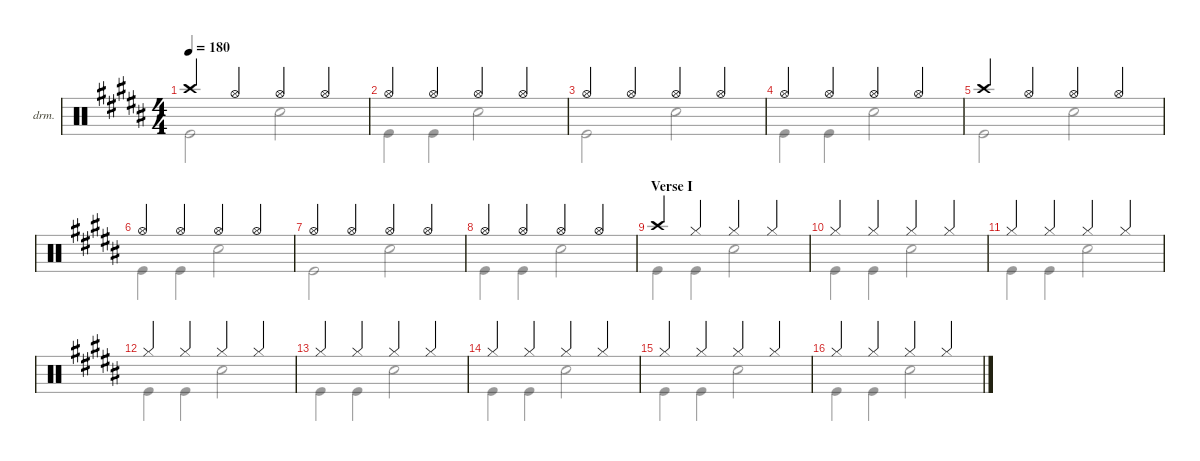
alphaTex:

\defaultSystemsLayout 4
\hideDynamics
\bracketExtendMode nobrackets
\firstSystemTrackNameOrientation horizontal
\otherSystemsTrackNameOrientation horizontal
\track ("Drums" "drm.") {instrument percussion}
\staff {score}
\articulation defaults
\voice
\ts (4 4)
\tempo 180
\clef neutral
\ks b "Crash high (hit)".4{dy mf} "Hi-Hat (open)".4 "Hi-Hat (open)".4 "Hi-Hat (open)".4
|
"Hi-Hat (open)".4 "Hi-Hat (open)".4 "Hi-Hat (open)".4 "Hi-Hat (open)".4 |
"Hi-Hat (open)".4 "Hi-Hat (open)".4 "Hi-Hat (open)".4 "Hi-Hat (open)".4 |
"Hi-Hat (open)".4 "Hi-Hat (open)".4 "Hi-Hat (open)".4 "Hi-Hat (open)".4 |
"Crash high (hit)".4 "Hi-Hat (open)".4 "Hi-Hat (open)".4 "Hi-Hat (open)".4 |
"Hi-Hat (open)".4 "Hi-Hat (open)".4 "Hi-Hat (open)".4 "Hi-Hat (open)".4 |
"Hi-Hat (open)".4 "Hi-Hat (open)".4 "Hi-Hat (open)".4 "Hi-Hat (open)".4 |
"Hi-Hat (open)".4 "Hi-Hat (open)".4 "Hi-Hat (open)".4 "Hi-Hat (open)".4 |
\section ("" "Verse I")
"Crash high (hit)".4 "Hi-Hat (closed)".4 "Hi-Hat (closed)".4 "Hi-Hat (closed)".4 |
"Hi-Hat (closed)".4 "Hi-Hat (closed)".4 "Hi-Hat (closed)".4 "Hi-Hat (closed)".4 |
"Hi-Hat (closed)".4 "Hi-Hat (closed)".4 "Hi-Hat (closed)".4 "Hi-Hat (closed)".4 |
"Hi-Hat (closed)".4 "Hi-Hat (closed)".4 "Hi-Hat (closed)".4 "Hi-Hat (closed)".4 |
"Hi-Hat (closed)".4 "Hi-Hat (closed)".4 "Hi-Hat (closed)".4 "Hi-Hat (closed)".4 |
"Hi-Hat (closed)".4 "Hi-Hat (closed)".4 "Hi-Hat (closed)".4 "Hi-Hat (closed)".4 |
"Hi-Hat (closed)".4 "Hi-Hat (closed)".4 "Hi-Hat (closed)".4 "Hi-Hat (closed)".4 |
"Hi-Hat (closed)".4 "Hi-Hat (closed)".4 "Hi-Hat (closed)".4 "Hi-Hat (closed)".4
\voice
\clef neutral
\ottava regular
\simile none
\ks b "Kick (hit)".2{dy mf} "Snare (hit) 2".2
|
"Kick (hit)".4 "Kick (hit)".4 "Snare (hit) 2".2 |
"Kick (hit)".2 "Snare (hit) 2".2 |
"Kick (hit)".4 "Kick (hit)".4 "Snare (hit) 2".2 |
"Kick (hit)".2 "Snare (hit) 2".2 |
"Kick (hit)".4 "Kick (hit)".4 "Snare (hit) 2".2 |
"Kick (hit)".2 "Snare (hit) 2".2 |
"Kick (hit)".4 "Kick (hit)".4 "Snare (hit) 2".2 |
"Kick (hit)".4 "Kick (hit)".4 "Snare (hit) 2".2 |
"Kick (hit)".4 "Kick (hit)".4 "Snare (hit) 2".2 |
"Kick (hit)".4 "Kick (hit)".4 "Snare (hit) 2".2 |
"Kick (hit)".4 "Kick (hit)".4 "Snare (hit) 2".2 |
"Kick (hit)".4 "Kick (hit)".4 "Snare (hit) 2".2 |
"Kick (hit)".4 "Kick (hit)".4 "Snare (hit) 2".2 |
"Kick (hit)".4 "Kick (hit)".4 "Snare (hit) 2".2 |
"Kick (hit)".4 "Kick (hit)".4 "Snare (hit) 2".2
